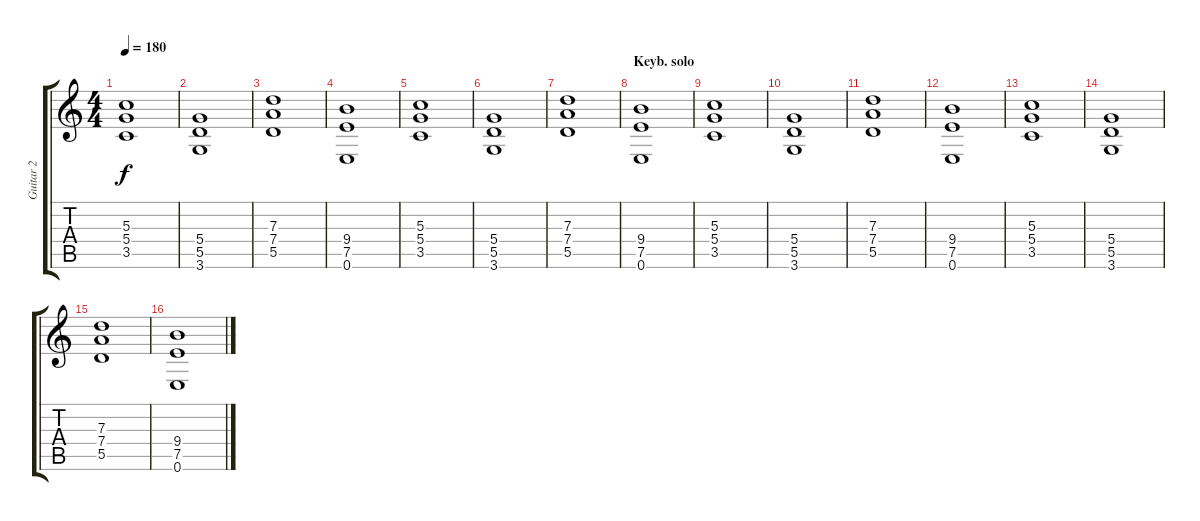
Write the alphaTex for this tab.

\track ("Guitar 2" "Guitar 2") {instrument overdrivenguitar}
\staff {score tabs}
\tuning (E4 B3 G3 D3 A2 E2) {hide}
\ts (4 4)
\tempo 180
\clef g2
\ks c
(5.3 5.4 3.5).1{dy f} |
(5.4 5.5 3.6).1 |
(7.3 7.4 5.5).1 |
(9.4 7.5 0.6).1 |
(5.3 5.4 3.5).1 |
(5.4 5.5 3.6).1 |
(7.3 7.4 5.5).1 |
\section ("" "Keyb. solo")
(9.4 7.5 0.6).1 |
(5.3 5.4 3.5).1 |
(5.4 5.5 3.6).1 |
(7.3 7.4 5.5).1 |
(9.4 7.5 0.6).1 |
(5.3 5.4 3.5).1 |
(5.4 5.5 3.6).1 |
(7.3 7.4 5.5).1 |
(9.4 7.5 0.6).1
